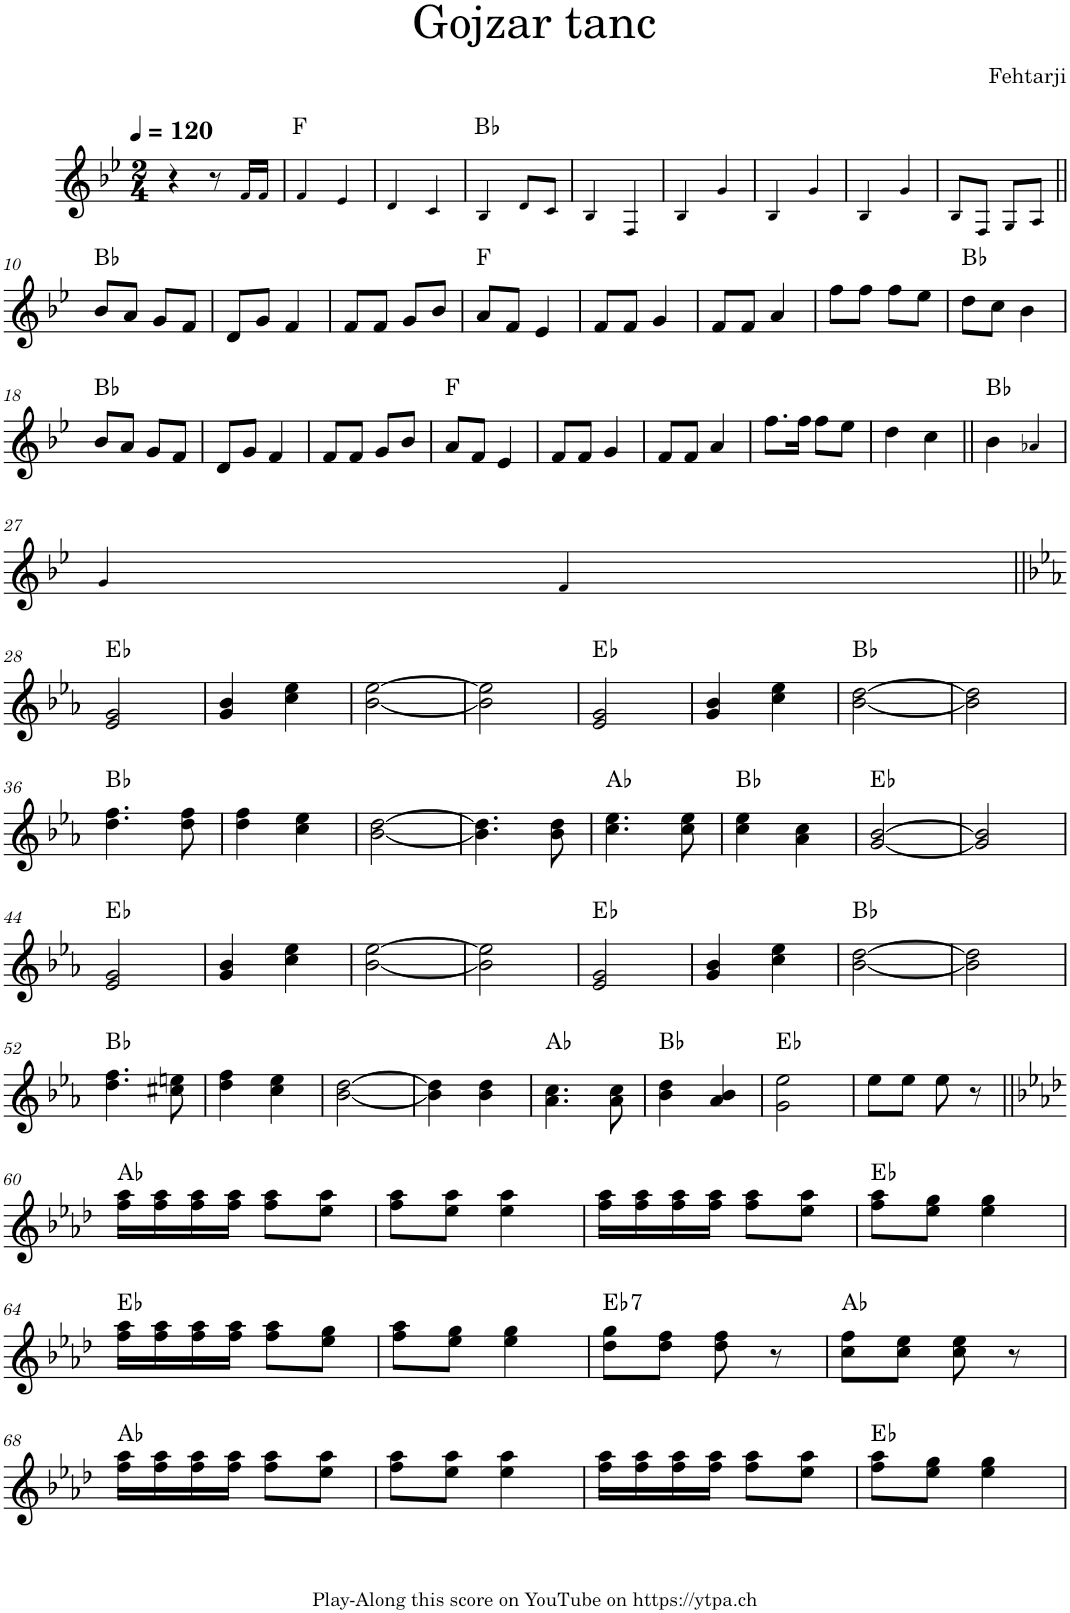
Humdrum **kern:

**kern	**harte
*part1	*part1
*staff1	*
*I"Piano	*
*I'Pno.	*
*clefG2	*
*k[b-e-]	*
*M2/4	*
*MM120	*
=1	=1
4r	.
8r	.
16f!/LL	.
16f!/JJ	.
=2	=2
4f!/	F:maj
4e-!/	.
=3	=3
4d!/	.
4c!/	.
=4	=4
4B-!/	Bb:maj
8d!/L	.
8c!/J	.
=5	=5
4B-!/	.
4F!/	.
=6	=6
4B-!/	.
4g!/	.
=7	=7
4B-!/	.
4g!/	.
=8	=8
4B-!/	.
4g!/	.
=9	=9
8B-!/L	.
8F!/J	.
8G!/L	.
8A!/J	.
!!LO:LB:g=z
=10||	=10||
8b-/L	Bb:maj
8a/J	.
8g/L	.
8f/J	.
=11	=11
8d/L	.
8g/J	.
4f/	.
=12	=12
8f/L	.
8f/J	.
8g/L	.
8b-/J	.
=13	=13
8a/L	F:maj
8f/J	.
4e-/	.
=14	=14
8f/L	.
8f/J	.
4g/	.
=15	=15
8f/L	.
8f/J	.
4a/	.
=16	=16
8ff\L	.
8ff\J	.
8ff\L	.
8ee-\J	.
=17	=17
8dd\L	Bb:maj
8cc\J	.
4b-\	.
!!LO:LB:g=z
=18	=18
8b-/L	Bb:maj
8a/J	.
8g/L	.
8f/J	.
=19	=19
8d/L	.
8g/J	.
4f/	.
=20	=20
8f/L	.
8f/J	.
8g/L	.
8b-/J	.
=21	=21
8a/L	F:maj
8f/J	.
4e-/	.
=22	=22
8f/L	.
8f/J	.
4g/	.
=23	=23
8f/L	.
8f/J	.
4a/	.
=24	=24
8.ff\L	.
16ff\Jk	.
8ff\L	.
8ee-\J	.
=25	=25
4dd\	.
4cc\	.
=26||	=26||
4b-\	Bb:maj
4a-X!/	.
!!LO:LB:g=z
=27	=27
4g!/	.
4f!/	.
!!LO:LB:g=z
=28||	=28||
*k[b-e-a-]	*
2e-/ 2g/	Eb:maj
=29	=29
4g/ 4b-/	.
4cc\ 4ee-\	.
=30	=30
[2b-\ [2ee-\	.
=31	=31
2b-\] 2ee-\]	.
=32	=32
2e-/ 2g/	Eb:maj
=33	=33
4g/ 4b-/	.
4cc\ 4ee-\	.
=34	=34
[2b-\ [2dd\	Bb:maj
=35	=35
2b-\] 2dd\]	.
!!LO:LB:g=z
=36	=36
4.dd\ 4.ff\	Bb:maj
8dd\ 8ff\	.
=37	=37
4dd\ 4ff\	.
4cc\ 4ee-\	.
=38	=38
[2b-\ [2dd\	.
=39	=39
4.b-\] 4.dd\]	.
8b-\ 8dd\	.
=40	=40
4.cc\ 4.ee-\	Ab:maj
8cc\ 8ee-\	.
=41	=41
4cc\ 4ee-\	Bb:maj
4a-\ 4cc\	.
=42	=42
[2g/ [2b-/	Eb:maj
=43	=43
2g/] 2b-/]	.
!!LO:LB:g=z
=44	=44
2e-/ 2g/	Eb:maj
=45	=45
4g/ 4b-/	.
4cc\ 4ee-\	.
=46	=46
[2b-\ [2ee-\	.
=47	=47
2b-\] 2ee-\]	.
=48	=48
2e-/ 2g/	Eb:maj
=49	=49
4g/ 4b-/	.
4cc\ 4ee-\	.
=50	=50
[2b-\ [2dd\	Bb:maj
=51	=51
2b-\] 2dd\]	.
!!LO:LB:g=z
=52	=52
4.dd\ 4.ff\	Bb:maj
8cc#X\ 8een\	.
=53	=53
4dd\ 4ff\	.
4cc\ 4ee-\	.
=54	=54
[2b-\ [2dd\	.
=55	=55
4b-\] 4dd\]	.
4b-\ 4dd\	.
=56	=56
4.a-\ 4.cc\	Ab:maj
8a-\ 8cc\	.
=57	=57
4b-\ 4dd\	Bb:maj
4a-/ 4b-/	.
=58	=58
2g\ 2ee-\	Eb:maj
=59	=59
8ee-\L	.
8ee-\J	.
8ee-\	.
8r	.
!!LO:LB:g=z
=60||	=60||
*k[b-e-a-d-]	*
16ff\ 16aa-\LL	Ab:maj
16ff\ 16aa-\	.
16ff\ 16aa-\	.
16ff\ 16aa-\JJ	.
8ff\ 8aa-\L	.
8ee-\ 8aa-\J	.
=61	=61
8ff\ 8aa-\L	.
8ee-\ 8aa-\J	.
4ee-\ 4aa-\	.
=62	=62
16ff\ 16aa-\LL	.
16ff\ 16aa-\	.
16ff\ 16aa-\	.
16ff\ 16aa-\JJ	.
8ff\ 8aa-\L	.
8ee-\ 8aa-\J	.
=63	=63
8ff\ 8aa-\L	Eb:maj
8ee-\ 8gg\J	.
4ee-\ 4gg\	.
!!LO:LB:g=z
=64	=64
16ff\ 16aa-\LL	Eb:maj
16ff\ 16aa-\	.
16ff\ 16aa-\	.
16ff\ 16aa-\JJ	.
8ff\ 8aa-\L	.
8ee-\ 8gg\J	.
=65	=65
8ff\ 8aa-\L	.
8ee-\ 8gg\J	.
4ee-\ 4gg\	.
=66	=66
!	!LO:H:kt=7
8dd-\ 8gg\L	Eb:7
8dd-\ 8ff\J	.
8dd-\ 8ff\	.
8r	.
=67	=67
8cc\ 8ff\L	Ab:maj
8cc\ 8ee-\J	.
8cc\ 8ee-\	.
8r	.
!!LO:LB:g=z
=68	=68
16ff\ 16aa-\LL	Ab:maj
16ff\ 16aa-\	.
16ff\ 16aa-\	.
16ff\ 16aa-\JJ	.
8ff\ 8aa-\L	.
8ee-\ 8aa-\J	.
=69	=69
8ff\ 8aa-\L	.
8ee-\ 8aa-\J	.
4ee-\ 4aa-\	.
=70	=70
16ff\ 16aa-\LL	.
16ff\ 16aa-\	.
16ff\ 16aa-\	.
16ff\ 16aa-\JJ	.
8ff\ 8aa-\L	.
8ee-\ 8aa-\J	.
=71	=71
8ff\ 8aa-\L	Eb:maj
8ee-\ 8gg\J	.
4ee-\ 4gg\	.
=	=
*-	*-
